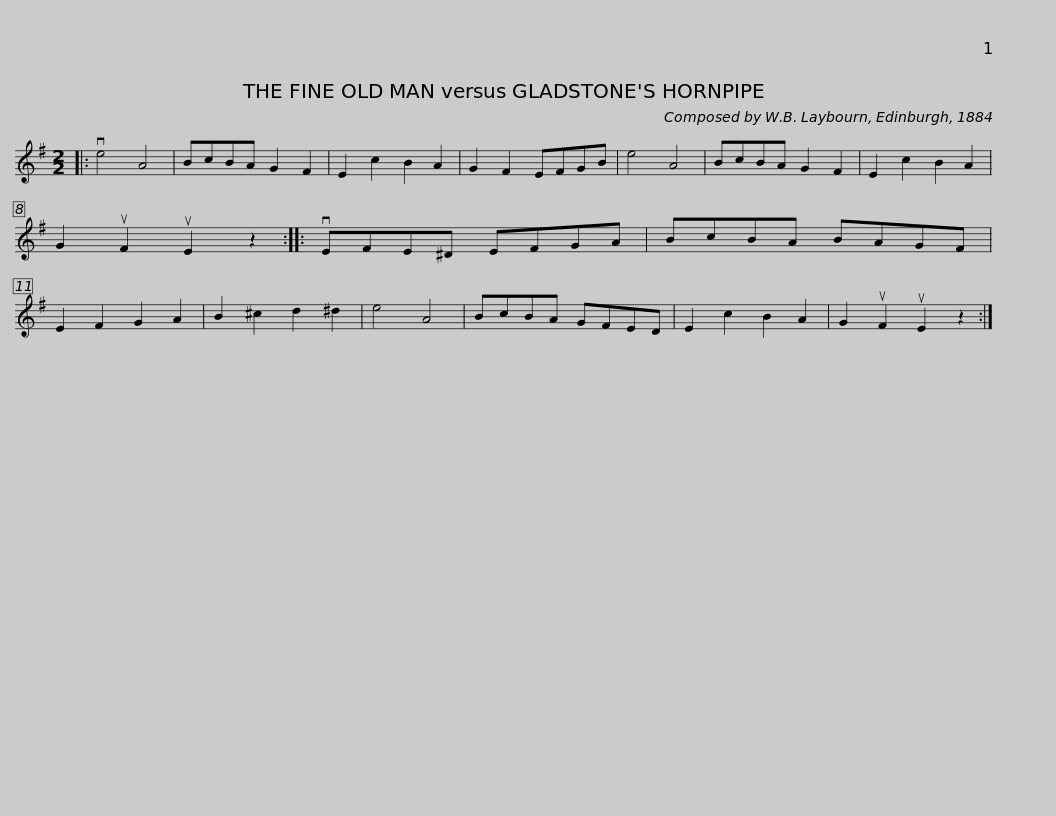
X:1
L:1/8
M:2/2
I:linebreak $
K:Emin
V:1 treble
V:1
|: ve4 A4 | BcBA G2 F2 | E2 c2 B2 A2 | G2 F2 EFGB | e4 A4 | %5
 BcBA G2 F2 | E2 c2 B2 A2 | G2 uF2 uE2 z2 ::$ vEFE^D EFGA | BcBA BAGF | %10
 E2 F2 G2 A2 | B2 ^c2 d2 ^d2 | e4 A4 | BcBA GFED | E2 c2 B2 A2 |$ %15
 G2 uF2 uE2 z2 :| %16
